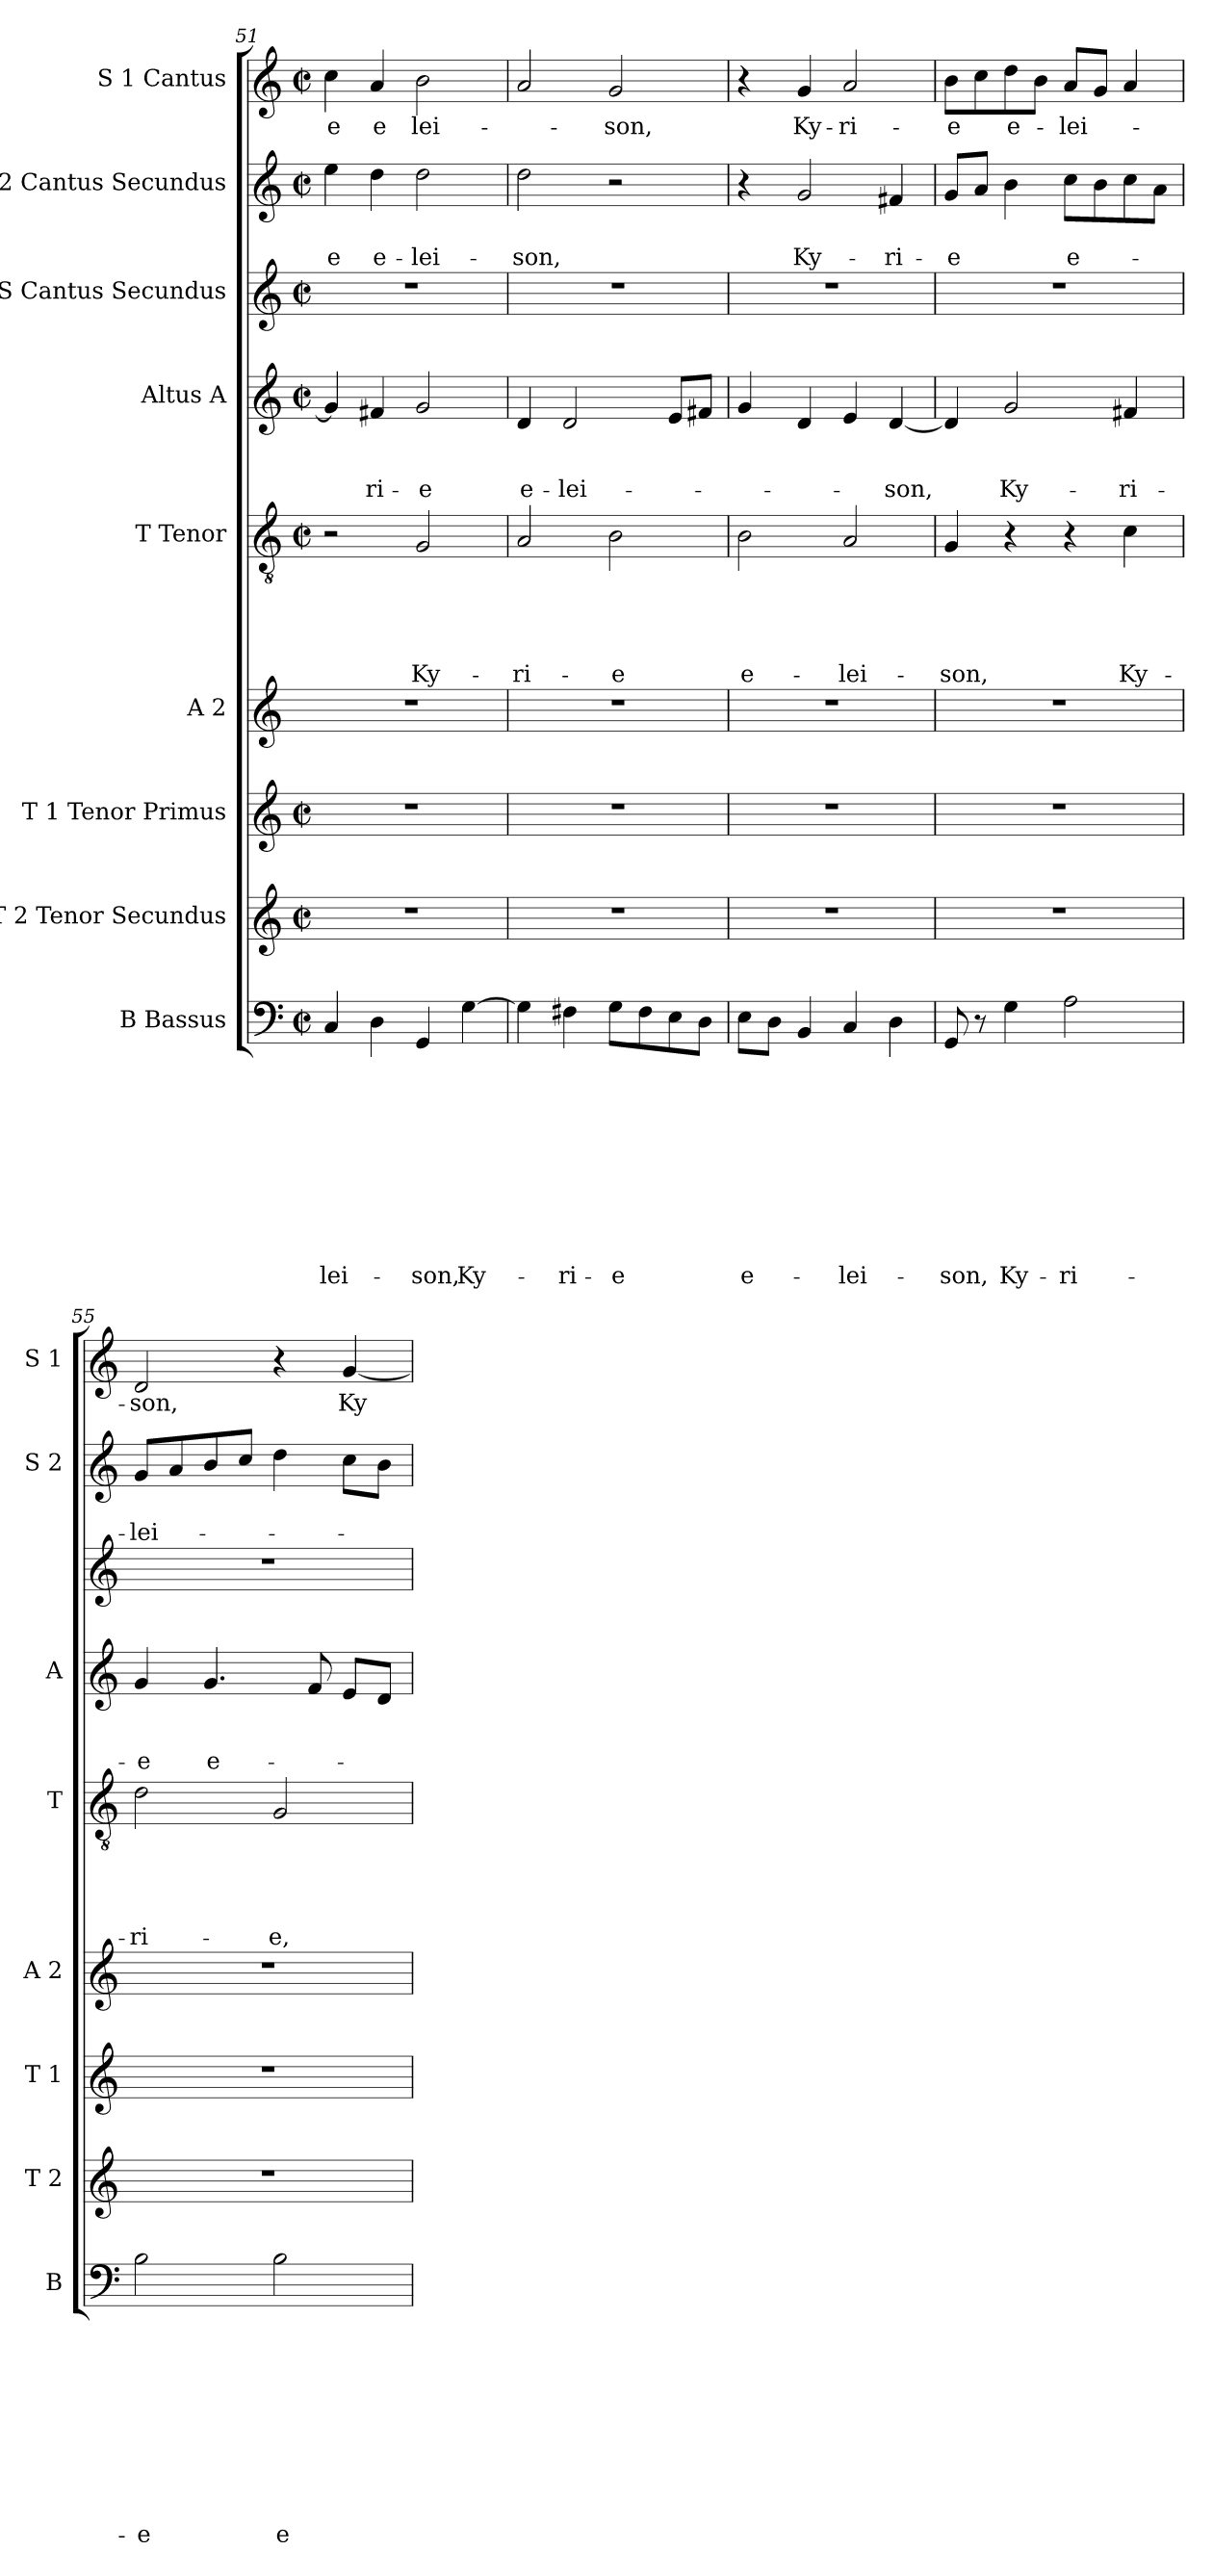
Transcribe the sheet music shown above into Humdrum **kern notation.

**kern	**text	**text	**text	**text	**text	**text	**text	**text	**text	**text	**kern	**kern	**kern	**kern	**text	**text	**text	**text	**text	**kern	**text	**text	**text	**kern	**kern	**text	**text	**kern	**text
*part9	*part9	*part9	*part9	*part9	*part9	*part9	*part9	*part9	*part9	*part9	*part8	*part7	*part6	*part5	*part5	*part5	*part5	*part5	*part5	*part4	*part4	*part4	*part4	*part3	*part2	*part2	*part2	*part1	*part1
*staff9	*staff9	*staff9	*staff9	*staff9	*staff9	*staff9	*staff9	*staff9	*staff9	*staff9	*staff8	*staff7	*staff6	*staff5	*staff5	*staff5	*staff5	*staff5	*staff5	*staff4	*staff4	*staff4	*staff4	*staff3	*staff2	*staff2	*staff2	*staff1	*staff1
*I"B Bassus	*	*	*	*	*	*	*	*	*	*	*I"T 2 Tenor Secundus	*I"T 1 Tenor Primus	*I"A 2	*I"T Tenor	*	*	*	*	*	*I"Altus A	*	*	*	*I"S Cantus Secundus	*I"S 2 Cantus Secundus	*	*	*I"S 1 Cantus	*
*I'B	*	*	*	*	*	*	*	*	*	*	*I'T 2	*I'T 1	*I'A 2	*I'T	*	*	*	*	*	*I'A	*	*	*	*	*I'S 2	*	*	*I'S 1	*
*clefF4	*	*	*	*	*	*	*	*	*	*	*clefG2	*clefG2	*clefG2	*clefGv2	*	*	*	*	*	*clefG2	*	*	*	*clefG2	*clefG2	*	*	*clefG2	*
*k[]	*	*	*	*	*	*	*	*	*	*	*k[]	*k[]	*k[]	*k[]	*	*	*	*	*	*k[]	*	*	*	*k[]	*k[]	*	*	*k[]	*
*C:	*	*	*	*	*	*	*	*	*	*	*C:	*C:	*C:	*C:	*	*	*	*	*	*C:	*	*	*	*C:	*C:	*	*	*C:	*
*M2/2	*	*	*	*	*	*	*	*	*	*	*M2/2	*M2/2	*	*M2/2	*	*	*	*	*	*M2/2	*	*	*	*M2/2	*M2/2	*	*	*M2/2	*
*met(c|)	*	*	*	*	*	*	*	*	*	*	*met(c|)	*met(c|)	*	*met(c|)	*	*	*	*	*	*met(c|)	*	*	*	*met(c|)	*met(c|)	*	*	*met(c|)	*
=51	=51	=51	=51	=51	=51	=51	=51	=51	=51	=51	=51	=51	=51	=51	=51	=51	=51	=51	=51	=51	=51	=51	=51	=51	=51	=51	=51	=51	=51
!	!	!	!	!	!	!	!	!	!	!LO:LY:b	!	!	!	!	!	!	!	!	!	!	!	!	!	!	!	!	!LO:LY:b	!	!LO:LY:b
4C/	.	.	.	.	.	.	.	.	.	lei-	1r	1r	1r	2r	.	.	.	.	.	4g/]	.	.	.	1r	4ee\	.	-e	4cc\	-e
!	!	!	!	!	!	!	!	!	!	!	!	!	!	!	!	!	!	!	!	!	!	!	!LO:LY:b	!	!	!	!LO:LY:b	!	!LO:LY:b
4D\	.	.	.	.	.	.	.	.	.	.	.	.	.	.	.	.	.	.	.	4f#X/	.	.	-ri-	.	4dd\	.	e-	4a/	e
!	!	!	!	!	!	!	!	!	!	!LO:LY:b	!	!	!	!	!	!	!	!	!LO:LY:b	!	!	!	!LO:LY:b	!	!	!	!LO:LY:b	!	!LO:LY:b
4GG/	.	.	.	.	.	.	.	.	.	-son,	.	.	.	2G/	.	.	.	.	Ky-	2g/	.	.	-e	.	2dd\	.	-lei-	2b\	lei-
!	!	!	!	!	!	!	!	!	!	!LO:LY:b	!	!	!	!	!	!	!	!	!	!	!	!	!	!	!	!	!	!	!
[>4G\	.	.	.	.	.	.	.	.	.	Ky-	.	.	.	.	.	.	.	.	.	.	.	.	.	.	.	.	.	.	.
=52	=52	=52	=52	=52	=52	=52	=52	=52	=52	=52	=52	=52	=52	=52	=52	=52	=52	=52	=52	=52	=52	=52	=52	=52	=52	=52	=52	=52	=52
!	!	!	!	!	!	!	!	!	!	!	!	!	!	!	!	!	!	!	!LO:LY:b	!	!	!	!LO:LY:b	!	!	!	!LO:LY:b	!	!
4G\]	.	.	.	.	.	.	.	.	.	.	1r	1r	1r	2A/	.	.	.	.	-ri-	4d/	.	.	e-	1r	2dd\	.	-son,	2a/	.
!	!	!	!	!	!	!	!	!	!	!LO:LY:b	!	!	!	!	!	!	!	!	!	!	!	!	!LO:LY:b	!	!	!	!	!	!
4F#X\	.	.	.	.	.	.	.	.	.	-ri-	.	.	.	.	.	.	.	.	.	2d/	.	.	-lei-	.	.	.	.	.	.
!	!	!	!	!	!	!	!	!	!	!LO:LY:b:rj	!	!	!	!	!	!	!	!	!LO:LY:b	!	!	!	!	!	!	!	!	!	!LO:LY:b
8G\L	.	.	.	.	.	.	.	.	.	-e	.	.	.	2B\	.	.	.	.	-e	.	.	.	.	.	2r	.	.	2g/	-son,
8F#i\	.	.	.	.	.	.	.	.	.	.	.	.	.	.	.	.	.	.	.	.	.	.	.	.	.	.	.	.	.
8E\	.	.	.	.	.	.	.	.	.	.	.	.	.	.	.	.	.	.	.	8e/L	.	.	.	.	.	.	.	.	.
8D\J	.	.	.	.	.	.	.	.	.	.	.	.	.	.	.	.	.	.	.	8f#X/J	.	.	.	.	.	.	.	.	.
!!LO:LB:g=z
=53	=53	=53	=53	=53	=53	=53	=53	=53	=53	=53	=53	=53	=53	=53	=53	=53	=53	=53	=53	=53	=53	=53	=53	=53	=53	=53	=53	=53	=53
!	!	!	!	!	!	!	!	!	!	!LO:LY:b	!	!	!	!	!	!	!	!	!LO:LY:b	!	!	!	!	!	!	!	!	!	!
8E\L	.	.	.	.	.	.	.	.	.	e-	1r	1r	1r	2B\	.	.	.	.	e-	4g/	.	.	.	1r	4r	.	.	4r	.
8D\J	.	.	.	.	.	.	.	.	.	.	.	.	.	.	.	.	.	.	.	.	.	.	.	.	.	.	.	.	.
!	!	!	!	!	!	!	!	!	!	!	!	!	!	!	!	!	!	!	!	!	!	!	!	!	!	!	!LO:LY:b	!	!LO:LY:b
4BB/	.	.	.	.	.	.	.	.	.	.	.	.	.	.	.	.	.	.	.	4d/	.	.	.	.	2g/	.	Ky-	4g/	Ky-
!	!	!	!	!	!	!	!	!	!	!LO:LY:b	!	!	!	!	!	!	!	!	!LO:LY:b	!	!	!	!	!	!	!	!	!	!LO:LY:b
4C/	.	.	.	.	.	.	.	.	.	-lei-	.	.	.	2A/	.	.	.	.	-lei-	4e/	.	.	.	.	.	.	.	2a/	-ri-
!	!	!	!	!	!	!	!	!	!	!	!	!	!	!	!	!	!	!	!	!	!	!	!LO:LY:b	!	!	!	!LO:LY:b	!	!
4D\	.	.	.	.	.	.	.	.	.	.	.	.	.	.	.	.	.	.	.	[<4d/	.	.	-son,	.	4f#X/	.	-ri-	.	.
=54	=54	=54	=54	=54	=54	=54	=54	=54	=54	=54	=54	=54	=54	=54	=54	=54	=54	=54	=54	=54	=54	=54	=54	=54	=54	=54	=54	=54	=54
!	!	!	!	!	!	!	!	!	!	!LO:LY:b	!	!	!	!	!	!	!	!	!LO:LY:b	!	!	!	!	!	!	!	!LO:LY:b:rj	!	!LO:LY:b:rj
8GG/	.	.	.	.	.	.	.	.	.	-son,	1r	1r	1r	4G/	.	.	.	.	-son,	4d/]	.	.	.	1r	8g/L	.	-e	8b\L	-e
8r	.	.	.	.	.	.	.	.	.	.	.	.	.	.	.	.	.	.	.	.	.	.	.	.	8a/J	.	.	8cc\	.
!	!	!	!	!	!	!	!	!	!	!LO:LY:b	!	!	!	!	!	!	!	!	!	!	!	!	!LO:LY:b	!	!	!	!	!	!LO:LY:b
4G\	.	.	.	.	.	.	.	.	.	Ky-	.	.	.	4r	.	.	.	.	.	2g/	.	.	Ky-	.	4b\	.	.	8dd\	e-
.	.	.	.	.	.	.	.	.	.	.	.	.	.	.	.	.	.	.	.	.	.	.	.	.	.	.	.	8b\J	.
!	!	!	!	!	!	!	!	!	!	!LO:LY:b	!	!	!	!	!	!	!	!	!	!	!	!	!	!	!	!	!LO:LY:b	!	!LO:LY:b
2A\	.	.	.	.	.	.	.	.	.	-ri-	.	.	.	4r	.	.	.	.	.	.	.	.	.	.	8cc\L	.	e-	8a/L	-lei-
.	.	.	.	.	.	.	.	.	.	.	.	.	.	.	.	.	.	.	.	.	.	.	.	.	8b\	.	.	8g/J	.
!	!	!	!	!	!	!	!	!	!	!	!	!	!	!	!	!	!	!	!LO:LY:b	!	!	!	!LO:LY:b	!	!	!	!	!	!
.	.	.	.	.	.	.	.	.	.	.	.	.	.	4c\	.	.	.	.	Ky-	4f#X/	.	.	-ri-	.	8cc\	.	.	4a/	.
.	.	.	.	.	.	.	.	.	.	.	.	.	.	.	.	.	.	.	.	.	.	.	.	.	8a\J	.	.	.	.
=55	=55	=55	=55	=55	=55	=55	=55	=55	=55	=55	=55	=55	=55	=55	=55	=55	=55	=55	=55	=55	=55	=55	=55	=55	=55	=55	=55	=55	=55
!	!	!	!	!	!	!	!	!	!	!LO:LY:b	!	!	!	!	!	!	!	!	!LO:LY:b	!	!	!	!LO:LY:b	!	!	!	!LO:LY:b	!	!LO:LY:b
2B\	.	.	.	.	.	.	.	.	.	-e	1r	1r	1r	2d\	.	.	.	.	-ri-	4g/	.	.	-e	1r	8g/L	.	-lei-	2d/	-son,
.	.	.	.	.	.	.	.	.	.	.	.	.	.	.	.	.	.	.	.	.	.	.	.	.	8a/	.	.	.	.
!	!	!	!	!	!	!	!	!	!	!	!	!	!	!	!	!	!	!	!	!	!	!	!LO:LY:b	!	!	!	!	!	!
.	.	.	.	.	.	.	.	.	.	.	.	.	.	.	.	.	.	.	.	4.g/	.	.	e-	.	8b/	.	.	.	.
.	.	.	.	.	.	.	.	.	.	.	.	.	.	.	.	.	.	.	.	.	.	.	.	.	8cc/J	.	.	.	.
!	!	!	!	!	!	!	!	!	!	!LO:LY:b	!	!	!	!	!	!	!	!	!LO:LY:b	!	!	!	!	!	!	!	!	!	!
2B\	.	.	.	.	.	.	.	.	.	e-	.	.	.	2G/	.	.	.	.	-e,	.	.	.	.	.	4dd\	.	.	4r	.
.	.	.	.	.	.	.	.	.	.	.	.	.	.	.	.	.	.	.	.	8f/	.	.	.	.	.	.	.	.	.
!	!	!	!	!	!	!	!	!	!	!	!	!	!	!	!	!	!	!	!	!	!	!	!	!	!	!	!	!	!LO:LY:b
.	.	.	.	.	.	.	.	.	.	.	.	.	.	.	.	.	.	.	.	8e/L	.	.	.	.	8cc\L	.	.	[<4g/	Ky-
.	.	.	.	.	.	.	.	.	.	.	.	.	.	.	.	.	.	.	.	8d/J	.	.	.	.	8b\J	.	.	.	.
=	=	=	=	=	=	=	=	=	=	=	=	=	=	=	=	=	=	=	=	=	=	=	=	=	=	=	=	=	=
*-	*-	*-	*-	*-	*-	*-	*-	*-	*-	*-	*-	*-	*-	*-	*-	*-	*-	*-	*-	*-	*-	*-	*-	*-	*-	*-	*-	*-	*-
